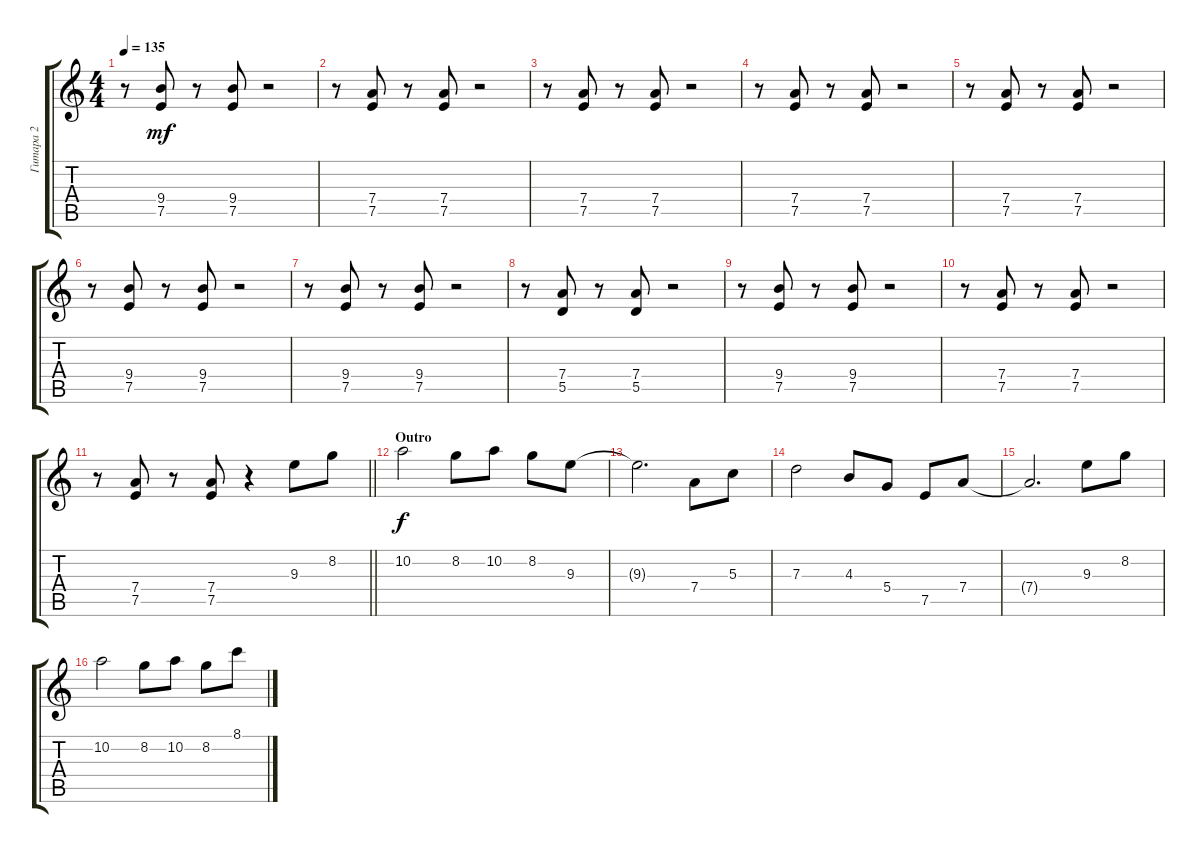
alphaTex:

\track ("Гитара 2" "Гитара 2") {instrument acousticguitarsteel}
\staff {score tabs}
\tuning (E4 B3 G3 D3 A2 E2) {hide}
\ts (4 4)
\tempo 135
\clef g2
\ks c
r.8{dy mf} (9.4 7.5).8 r.8 (9.4 7.5).8 r.2 |
r.8 (7.4 7.5).8 r.8 (7.4 7.5).8 r.2 |
r.8 (7.4 7.5).8 r.8 (7.4 7.5).8 r.2 |
r.8 (7.4 7.5).8 r.8 (7.4 7.5).8 r.2 |
r.8 (7.4 7.5).8 r.8 (7.4 7.5).8 r.2 |
r.8 (9.4 7.5).8 r.8 (9.4 7.5).8 r.2 |
r.8 (9.4 7.5).8 r.8 (9.4 7.5).8 r.2 |
r.8 (7.4 5.5).8 r.8 (7.4 5.5).8 r.2 |
r.8 (9.4 7.5).8 r.8 (9.4 7.5).8 r.2 |
r.8 (7.4 7.5).8 r.8 (7.4 7.5).8 r.2 |
\barLineRight lightlight
r.8 (7.4 7.5).8 r.8 (7.4 7.5).8 r.4 9.3.8 8.2.8 |
\section ("" "Outro")
10.2.2{dy f} 8.2.8 10.2.8 8.2.8 9.3.8 |
9.3{t}.2{d} 7.4.8 5.3.8 |
7.3.2 4.3.8 5.4.8 7.5.8 7.4.8 |
7.4{t}.2{d} 9.3.8 8.2.8 |
10.2.2 8.2.8 10.2.8 8.2.8 8.1.8
